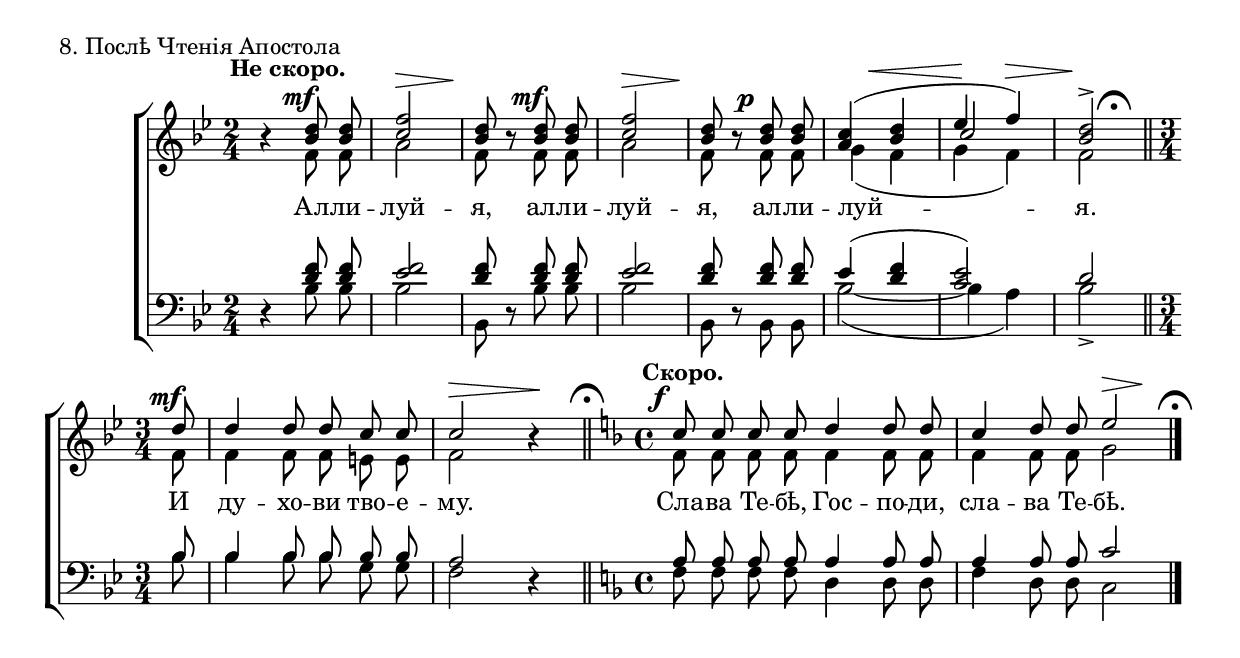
sopNotes = {
	\time 2/4 \key bes \major
	r4 <bes' d''>8 <bes' d''>8 | <c'' f''>2 | <bes' d''>8 r8 <bes' d''>8 <bes' d''>8 | <c'' f''>2 |
	<bes' d''>8 r8 <bes' d''>8 <bes' d''>8 | <a' c''>4( <bes' d''> | << \context Voice = sopVoice { ees''4 f''4) } \\ { \voiceThree c''2 } >> | <bes' d''>2^> |
	
	\time 3/4
	\cadenzaOn d''8 \cadenzaOff |  d''4 d''8 d''8 c''8 c''8 | c''2 r4 |
	\time 4/4 \key f \major
	c''8 c''8 c''8 c''8 d''4 d''8 d''8 | c''4 d''8 d''8 e''2 |
}
altNotes = {
	\time 2/4 \key bes \major
	r4 f'8 f'8 | a'2 | f'8 r8 f'8 f'8 | a'2 | f'8 r8 f'8 f'8 | g'4( f' | g' f') | f'2 |
	
	\time 3/4
	\cadenzaOn f'8 \cadenzaOff | f'4 f'8 f'8 e'8 e'8 | f'2 r4 |
	\time 4/4 \key f \major
	f'8 f'8 f'8 f'8 f'4 f'8 f'8 | f'4 f'8 f'8 g'2 |
}
tenNotes = {
	\time 2/4 \key bes \major
	r4 <d' f'>8 <d' f'> | <ees' f'>2 | <d' f'>8 r8 <d' f'>8 <d' f'> | <ees' f'>2 | <d' f'>8 r8 <d' f'>8 <d' f'>8 | ees'4( <d' f'> | <c' ees'>2) | d'2 |
	
	\time 3/4
	\cadenzaOn bes8 \cadenzaOff | bes4 bes8 bes8 bes8 bes8 | a2 r4 |
	\time 4/4 \key f \major
	a8 a8 a8 a8 a4 a8 a8 | a4 a8 a8 c'2 |
}
basNotes = {
	\time 2/4 \key bes \major
	r4 bes8 bes | bes2 | bes,8 r8 bes bes | bes2 | bes,8 r8 bes, bes, | bes2( ~ | bes4 a4) | bes2_> |
	
	\time 3/4
	\cadenzaOn bes8 \cadenzaOff | bes4 bes8 bes8 g8 g8 | f2 r4 |
	\time 4/4 \key f \major
	f8 f8 f8 f8 d4 d8 d8 | f4 d8 d8 c2 |
}
dyn = {
	\override Score.RehearsalMark #'break-visibility = #begin-of-line-invisible
	\override DynamicText #'X-offset = #-2
	
	s4^\markup{"" \translate #'(-3 . 0) \bold "Не скоро."} s4\mf | s2\> | s4\! s4\mf | s2\> | s4\! s4\p |
	\once\override Hairpin #'extra-offset = #'(3 . 0) s2\< |
	\once\override Hairpin #'extra-offset = #'(5 . 0) s4\!\> s4\! | s2 \bar "||" \once\override Score.RehearsalMark #'extra-offset = #'(-3.25 . 0) \mark\markup{ \musicglyph #"scripts.ufermata" } \break
	
	\time 3/4
	\cadenzaOn s8\mf \cadenzaOff \bar "|" s2. | s2\> s4\! \bar "||" \mark\markup{ \musicglyph #"scripts.ufermata" }
	s1*0^\markup{"" \translate #'(-3 . 0) \bold "Скоро."}
	s1\f | s2 s4\> s4\! \bar "|." \mark\markup{ \musicglyph #"scripts.ufermata" }
}
text = \lyricmode {
	Ал -- ли -- луй -- я, ал -- ли -- луй -- я, ал -- ли -- луй -- я.
	И ду -- хо -- ви тво -- е -- му. Сла -- ва Те -- бѣ, Гос -- по -- ди, сла -- ва Те -- бѣ.
}

\score {
	\new ChoirStaff <<
		\new Staff = trebStaff \with { \consists Mark_engraver } {
			\clef treble
			<<
			\new Voice { \dynamicUp \dyn }
			\new Voice = sopVoice { \override Rest #'staff-position = #0 \autoBeamOff \voiceOne \sopNotes }
			\new Voice = altVoice { \override Rest #'transparent = ##t   \autoBeamOff \voiceTwo \altNotes }
			>>
		}
		\new Lyrics \lyricsto sopVoice { \text }
		\new Staff = bassStaff {
			\clef bass
			<<
			\new Voice = tenVoice { \override Rest #'transparent = ##t   \autoBeamOff \voiceOne \tenNotes }
			\new Voice = basVoice { \override Rest #'staff-position = #0 \autoBeamOff \voiceTwo \basNotes }
			>>
		}
 	>>
	\layout {
		system-count = 2
		\context {
			\Score
			\remove Mark_engraver
			\remove Bar_number_engraver
			\override NonMusicalPaperColumn #'line-break-system-details = #'((alignment-offsets . (0 -8.25 -16.5)))
		}
		\context {
			\Staff
			\override RehearsalMark #'outside-staff-priority = #-1000
		}
	}
	\header { piece = "8. Послѣ Чтенія Апостола" }
}
\score {
  <<
    \new Staff  {
      \set Staff.midiInstrument = "oboe"
      \new Voice { \sopNotes }
    }
    \new Staff {
      \set Staff.midiInstrument = "violin"
      \new Voice { \altNotes }
    }
    \context Staff {
      \set Staff.midiInstrument = "viola"
      \new Voice { \tenNotes }
    }
    \context Staff {
      \set Staff.midiInstrument = "cello"
      \new Voice { \basNotes }
    }
  >>
  \midi {
    \context {
      \Score
      tempoWholesPerMinute = #(ly:make-moment 76 4)
    }
  }
}

